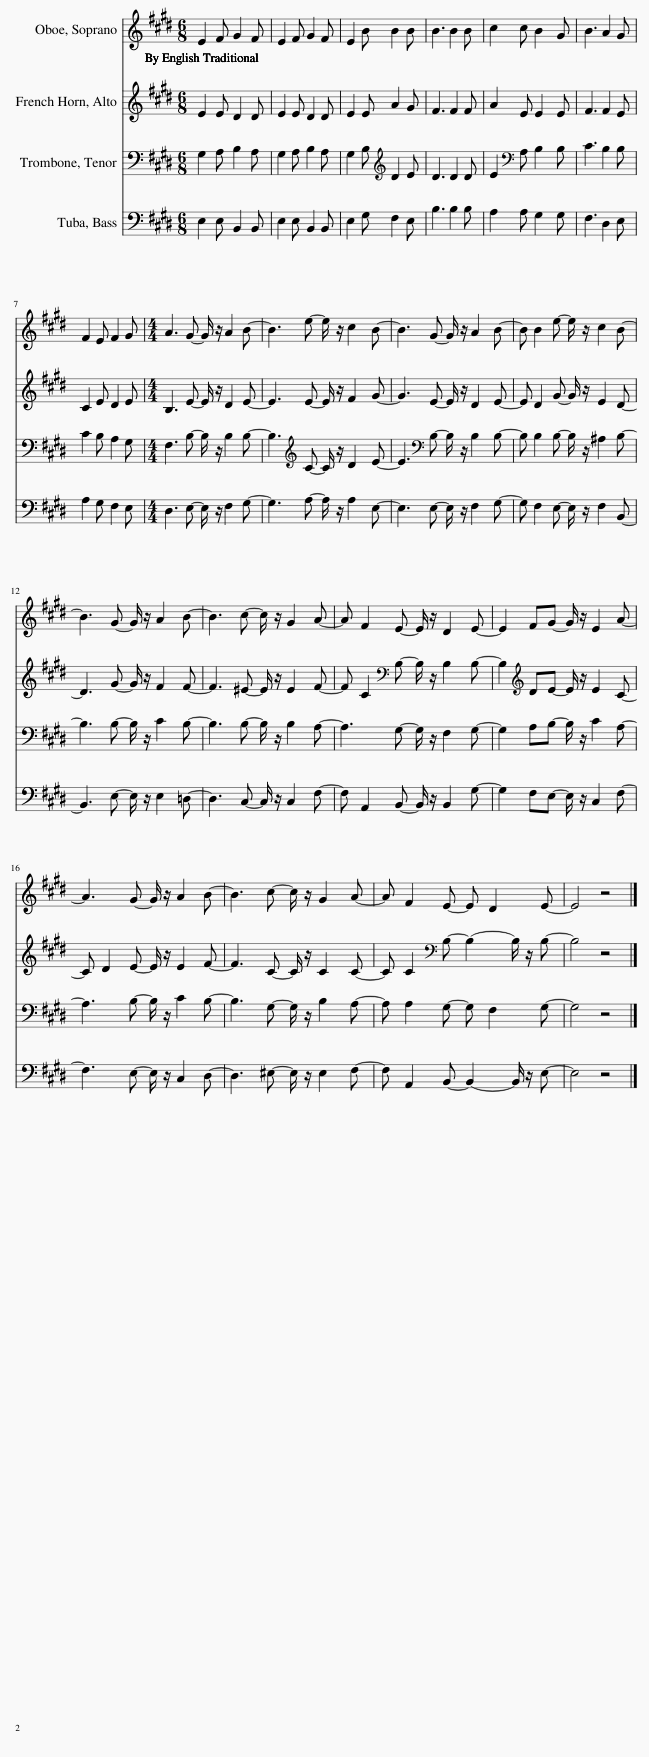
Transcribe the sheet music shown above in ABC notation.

X:1
%%score 1 2 3 4
L:1/8
M:6/8
I:linebreak $
K:E
V:1 treble
V:2 treble
V:3 bass
V:4 bass
V:1
 E2 F G2 F | E2 F G2 F | E2 B B2 B | B3 B2 B | c2 c B2 G | %5
 B3 A2 G |$ F2 E F2 G |[M:4/4] A3 G- G/ z/ A2 B- | B3 e- e/ z/ c2 B- | B3 G- G/ z/ A2 B- | %10
 B B2 e- e/ z/ c2 B- |$ B3 G- G/ z/ A2 B- | B3 c- c/ z/ G2 A- | A F2 E- E/ z/ D2 E- | E2 FG- G/ z/ E2 A- |$ %15
 A3 G- G/ z/ A2 B- | B3 c- c/ z/ G2 A- | A F2 E- E D2 E- | E4 z4 |] %19
V:2
 E2 E D2 D | E2 E D2 D | E2 E A2 G | F3 F2 F | A2 E E2 E | %5
 F3 F2 E |$ C2 E D2 E |[M:4/4] B,3 E- E/ z/ D2 E- | E3 E- E/ z/ F2 G- | G3 E- E/ z/ D2 E- | %10
 E D2 G- G/ z/ E2 D- |$ D3 G- G/ z/ F2 F- | F3 ^E- E/ z/ E2 F- | F C2[K:bass] B,- B,/ z/ B,2 B,- | B,2[K:treble] DE- E/ z/ E2 C- |$ %15
 C D2 E- E/ z/ E2 F- | F3 C- C/ z/ C2 C- | C C2[K:bass] B,- B,2- B,/ z/ B,- | B,4 z4 |] %19
V:3
 G,2 A, B,2 A, | G,2 A, B,2 A, | G,2 B,[K:treble] D2 E | D3 D2 D | E2[K:bass] A, B,2 B, | %5
 C3 B,2 B, |$ C2 B, A,2 G, |[M:4/4] F,3 B,- B,/ z/ B,2 B,- | B,3[K:treble] C- C/ z/ D2 E- | E3[K:bass] B,- B,/ z/ B,2 B,- | %10
 B, B,2 B,- B,/ z/ ^A,2 B,- |$ B,3 B,- B,/ z/ C2 B,- | B,3 B,- B,/ z/ B,2 A,- | A,3 G,- G,/ z/ F,2 G,- | G,2 A,B,- B,/ z/ C2 A,- |$ %15
 A,3 B,- B,/ z/ C2 B,- | B,3 G,- G,/ z/ B,2 A,- | A, A,2 G,- G, F,2 G,- | G,4 z4 |] %19
V:4
 E,2 E, B,,2 B,, | E,2 E, B,,2 B,, | E,2 G, F,2 E, | B,3 B,2 B, | A,2 A, G,2 G, | %5
 F,3 D,2 E, |$ A,2 G, F,2 E, |[M:4/4] D,3 E,- E,/ z/ F,2 G,- | G,3 A,- A,/ z/ A,2 E,- | E,3 E,- E,/ z/ F,2 G,- | %10
 G, F,2 E,- E,/ z/ F,2 B,,- |$ B,,3 E,- E,/ z/ E,2 =D,- | D,3 C,- C,/ z/ C,2 F,- | F, A,,2 B,,- B,,/ z/ B,,2 G,- | G,2 F,E,- E,/ z/ C,2 F,- |$ %15
 F,3 E,- E,/ z/ C,2 D,- | D,3 ^E,- E,/ z/ E,2 F,- | F, A,,2 B,,- B,,2- B,,/ z/ E,- | E,4 z4 |] %19
